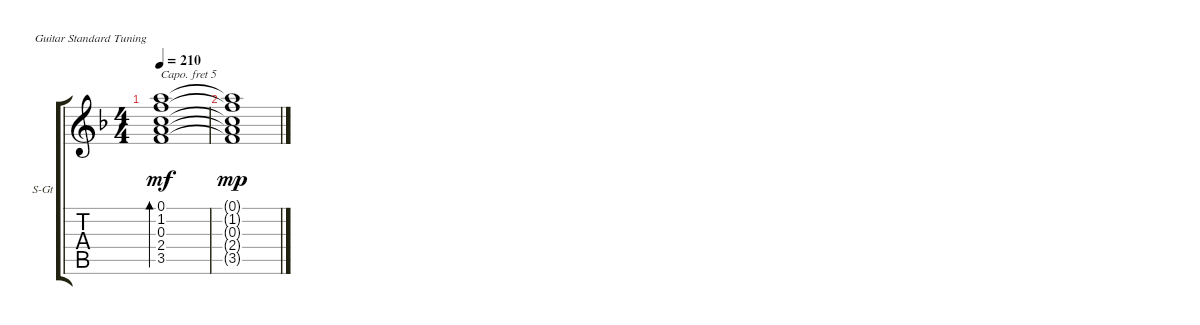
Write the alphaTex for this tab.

\defaultSystemsLayout 4
\bracketExtendMode groupsimilarinstruments
\firstSystemTrackNameOrientation horizontal
\otherSystemsTrackNameOrientation horizontal
\track ("Steel Guitar L" "S-Gt") {instrument acousticguitarsteel}
\staff {score tabs}
\capo 5
\tuning (E4 B3 G3 D3 A2 E2)
\ts (4 4)
\tempo 210
\clef g2
\ks f
(3.5 2.4 0.3 1.2 0.1).1{bd 501 dy mf} |
(3.5{t} 2.4{t} 0.3{t} 1.2{t} 0.1{t}).1{dy mp}
